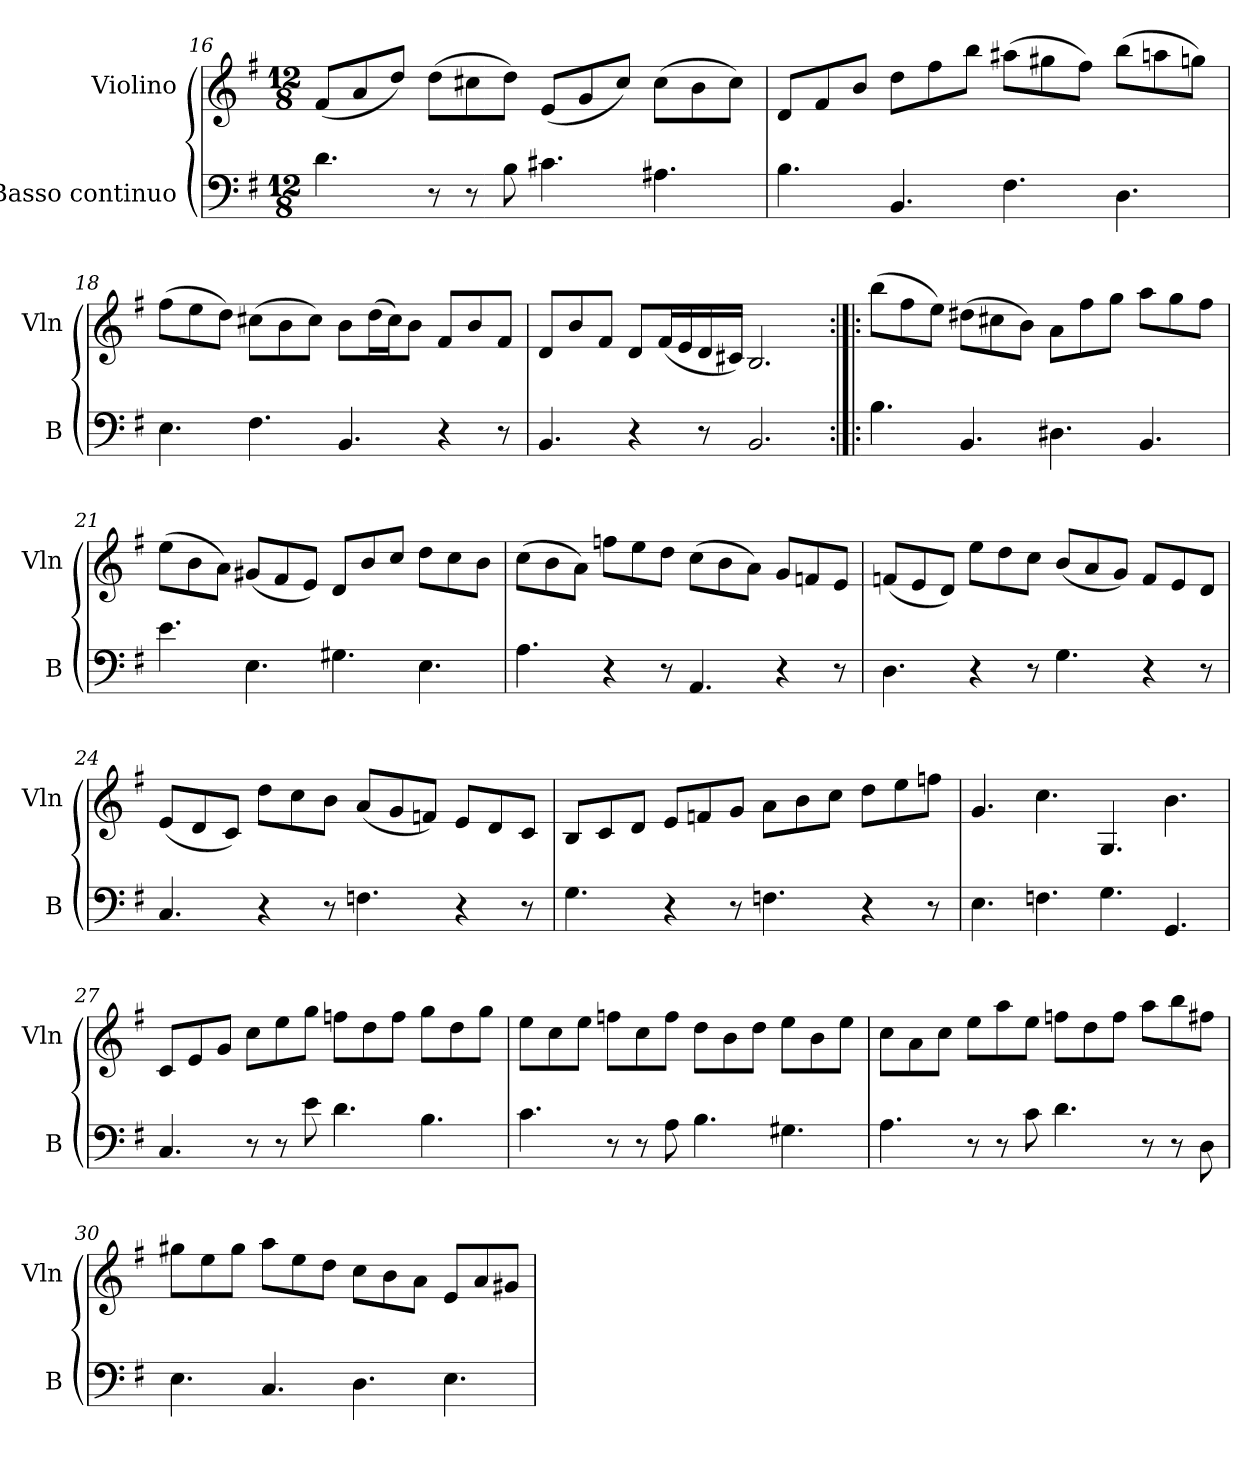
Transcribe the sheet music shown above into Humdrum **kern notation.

**kern	**kern
*part2	*part1
*staff2	*staff1
*I"Basso continuo	*I"Violino
*I'B	*I'Vln
*clefF4	*clefG2
*k[f#]	*k[f#]
*e:	*e:
*M12/8	*M12/8
=16	=16
4.d\	(8f#/L
.	8a/
.	8dd/J)
8r	(8dd\L
8r	8cc#X\
8B\	8dd\J)
4.c#X\	(8e/L
.	8g/
.	8cc#/J)
4.A#X\	(8cc#\L
.	8b\
.	8cc#\J)
=17	=17
4.B\	8d/L
.	8f#/
.	8b/J
4.BB/	8dd\L
.	8ff#\
.	8bb\J
4.F#\	(8aa#X\L
.	8gg#X\
.	8ff#\J)
4.D\	(8bb\L
.	8aan\
.	8ggn\J)
=18	=18
4.E\	(8ff#\L
.	8ee\
.	8dd\J)
4.F#\	(8cc#X\L
.	8b\
.	8cc#\J)
4.BB/	8b\L
.	(16dd\L
.	16cc#\J)
.	8b\J
4r	8f#/L
.	8b/
8r	8f#/J
=19	=19
4.BB/	8d/L
.	8b/
.	8f#/J
4r	8d/L
.	(16f#/L
.	16e/
8r	16d/
.	16c#X/JJ)
2.BB/	2.B/
=20:|!|:	=20:|!|:
4.B\	(8bb\L
.	8ff#\
.	8ee\J)
4.BB/	(8dd#X\L
.	8cc#X\
.	8b\J)
4.D#X\	8a\L
.	8ff#\
.	8gg\J
4.BB/	8aa\L
.	8gg\
.	8ff#\J
=21	=21
4.e\	(8ee\L
.	8b\
.	8a\J)
4.E\	(8g#X/L
.	8f#/
.	8e/J)
4.G#X\	8d/L
.	8b/
.	8cc/J
4.E\	8dd\L
.	8cc\
.	8b\J
=22	=22
4.A\	(8cc\L
.	8b\
.	8a\J)
4r	8ffn\L
.	8ee\
8r	8dd\J
4.AA/	(8cc\L
.	8b\
.	8a\J)
4r	8g/L
.	8fn/
8r	8e/J
=23	=23
4.D\	(8fn/L
.	8e/
.	8d/J)
4r	8ee\L
.	8dd\
8r	8cc\J
4.G\	(8b/L
.	8a/
.	8g/J)
4r	8f/L
.	8e/
8r	8d/J
=24	=24
4.C/	(8e/L
.	8d/
.	8c/J)
4r	8dd\L
.	8cc\
8r	8b\J
4.Fn\	(8a/L
.	8g/
.	8fn/J)
4r	8e/L
.	8d/
8r	8c/J
=25	=25
4.G\	8B/L
.	8c/
.	8d/J
4r	8e/L
.	8fn/
8r	8g/J
4.Fn\	8a\L
.	8b\
.	8cc\J
4r	8dd\L
.	8ee\
8r	8ffn\J
=26	=26
4.E\	4.g/
4.Fn\	4.cc\
4.G\	4.G/
4.GG/	4.b\
=27	=27
4.C/	8c/L
.	8e/
.	8g/J
8r	8cc\L
8r	8ee\
8e\	8gg\J
4.d\	8ffn\L
.	8dd\
.	8ff\J
4.B\	8gg\L
.	8dd\
.	8gg\J
=28	=28
4.c\	8ee\L
.	8cc\
.	8ee\J
8r	8ffn\L
8r	8cc\
8A\	8ff\J
4.B\	8dd\L
.	8b\
.	8dd\J
4.G#X\	8ee\L
.	8b\
.	8ee\J
=29	=29
4.A\	8cc\L
.	8a\
.	8cc\J
8r	8ee\L
8r	8aa\
8c\	8ee\J
4.d\	8ffn\L
.	8dd\
.	8ff\J
8r	8aa\L
8r	8bb\
8D\	8ff#X\J
=30	=30
4.E\	8gg#X\L
.	8ee\
.	8gg#\J
4.C/	8aa\L
.	8ee\
.	8dd\J
4.D\	8cc\L
.	8b\
.	8a\J
4.E\	8e/L
.	8a/
.	8g#X/J
=	=
*-	*-
